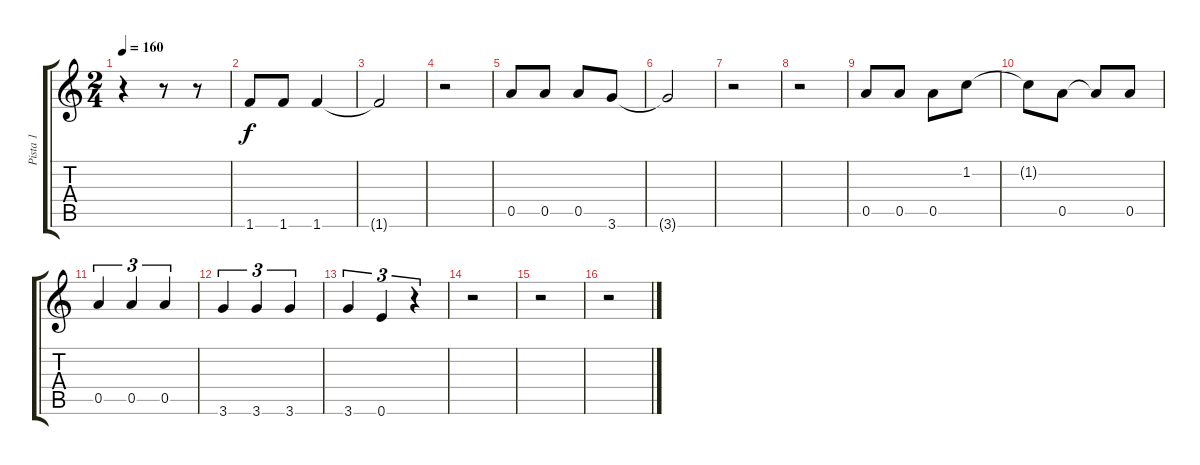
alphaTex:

\track ("Pista 1" "Pista 1") {instrument acousticguitarnylon}
\staff {score tabs}
\tuning (E4 B3 G4 D4 A3 E3) {hide}
\ts (2 4)
\tempo 160
\clef g2
\ks c
r.4{dy f} r.8 r.8 |
1.6.8 1.6.8 1.6.4 |
1.6{t}.2 |
r.2 |
0.5.8 0.5.8 0.5.8 3.6.8 |
3.6{t}.2 |
r.2 |
r.2 |
0.5.8 0.5.8 0.5.8 1.2.8 |
1.2{t}.8 0.5.8 0.5{t}.8 0.5.8 |
0.5.4{tu (3 2)} 0.5.4{tu (3 2)} 0.5.4{tu (3 2)} |
3.6.4{tu (3 2)} 3.6.4{tu (3 2)} 3.6.4{tu (3 2)} |
3.6.4{tu (3 2)} 0.6.4{tu (3 2)} r.4{tu (3 2)} |
r.2 |
r.2 |
r.2
